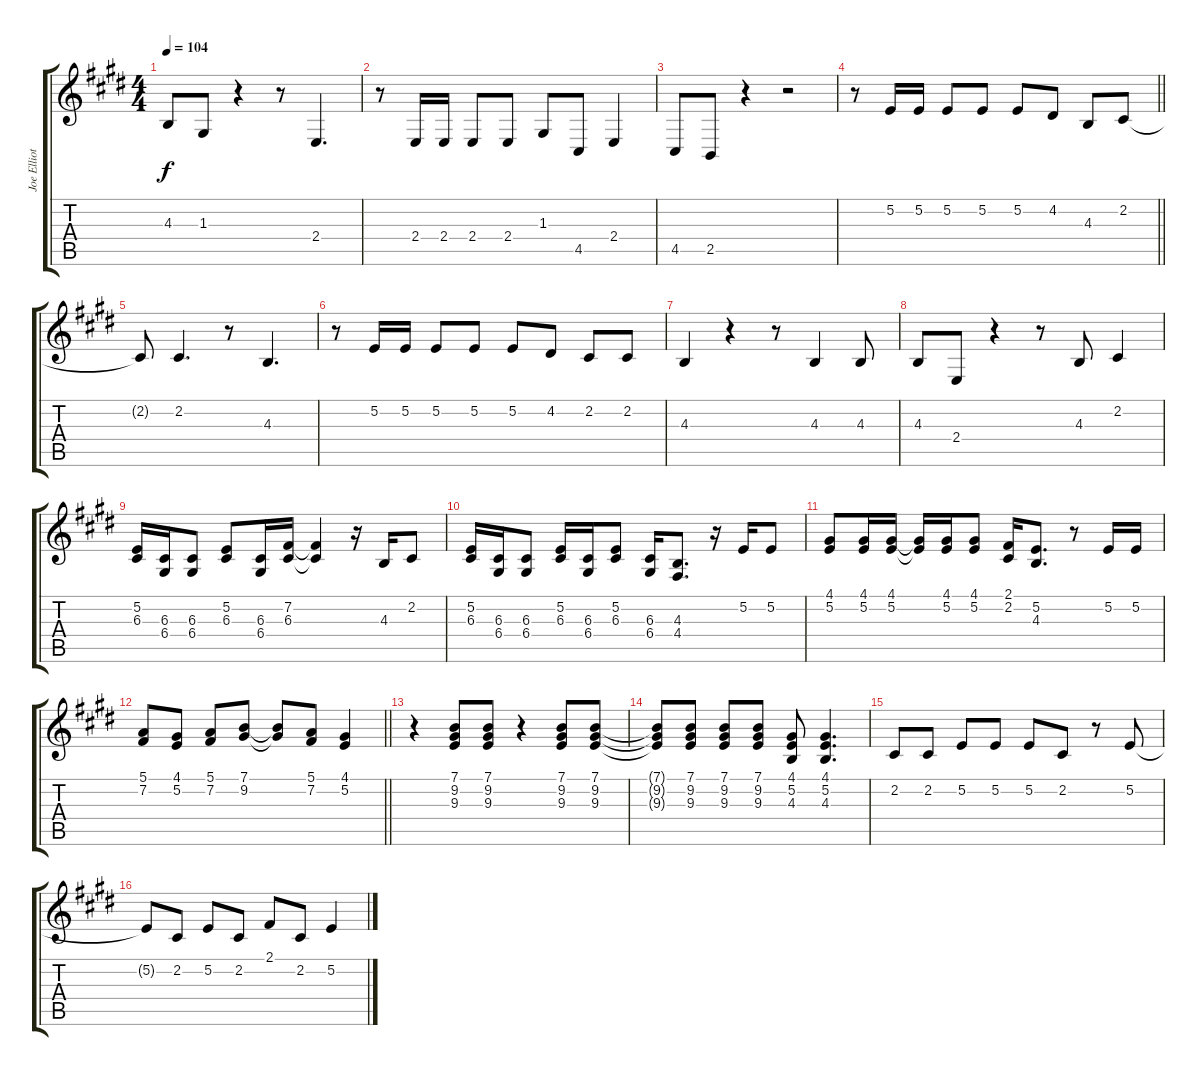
\track ("Joe Elliott" "Joe Elliot") {instrument lead1square}
\staff {score tabs}
\tuning (E4 B3 G3 D3 A2 E2) {hide}
\ts (4 4)
\tempo 104
\clef g2
\ks e
4.3.8{dy f} 1.3.8 r.4 r.8 2.4.4{d} |
r.8 2.4.16 2.4.16 2.4.8 2.4.8 1.3.8 4.5.8 2.4.4 |
4.5.8 2.5.8 r.4 r.2 |
\barLineRight lightlight
r.8 5.2.16 5.2.16 5.2.8 5.2.8 5.2.8 4.2.8 4.3.8 2.2.8 |
2.2{t}.8 2.2.4{d} r.8 4.3.4{d} |
r.8 5.2.16 5.2.16 5.2.8 5.2.8 5.2.8 4.2.8 2.2.8 2.2.8 |
4.3.4 r.4 r.8 4.3.4 4.3.8 |
4.3.8 2.4.8 r.4 r.8 4.3.8 2.2.4 |
(5.2 6.3).16 (6.3 6.4).16 (6.3 6.4).8 (5.2 6.3).8 (6.3 6.4).16 (7.2 6.3).16 (7.2{t} 6.3{t}).4 r.16 4.3.16 2.2.8 |
(5.2 6.3).16 (6.3 6.4).16 (6.3 6.4).8 (5.2 6.3).16 (6.3 6.4).16 (5.2 6.3).8 (6.3 6.4).16 (4.3 4.4).8{d} r.16 5.2.16 5.2.8 |
(4.1 5.2).8 (4.1 5.2).16 (4.1 5.2).16 (4.1{t} 5.2{t}).16 (4.1 5.2).16 (4.1 5.2).8 (2.1 2.2).16 (5.2 4.3).8{d} r.8 5.2.16 5.2.16 |
\barLineRight lightlight
(5.1 7.2).8 (4.1 5.2).8 (5.1 7.2).8 (7.1 9.2).8 (7.1{t} 9.2{t}).8 (5.1 7.2).8 (4.1 5.2).4 |
r.4 (7.1 9.2 9.3).8 (7.1 9.2 9.3).8 r.4 (7.1 9.2 9.3).8 (7.1 9.2 9.3).8 |
(7.1{t} 9.2{t} 9.3{t}).8 (7.1 9.2 9.3).8 (7.1 9.2 9.3).8 (7.1 9.2 9.3).8 (4.1 5.2 4.3).8 (4.1 5.2 4.3).4{d} |
2.2.8 2.2.8 5.2.8 5.2.8 5.2.8 2.2.8 r.8 5.2.8 |
5.2{t}.8 2.2.8 5.2.8 2.2.8 2.1.8 2.2.8 5.2.4
